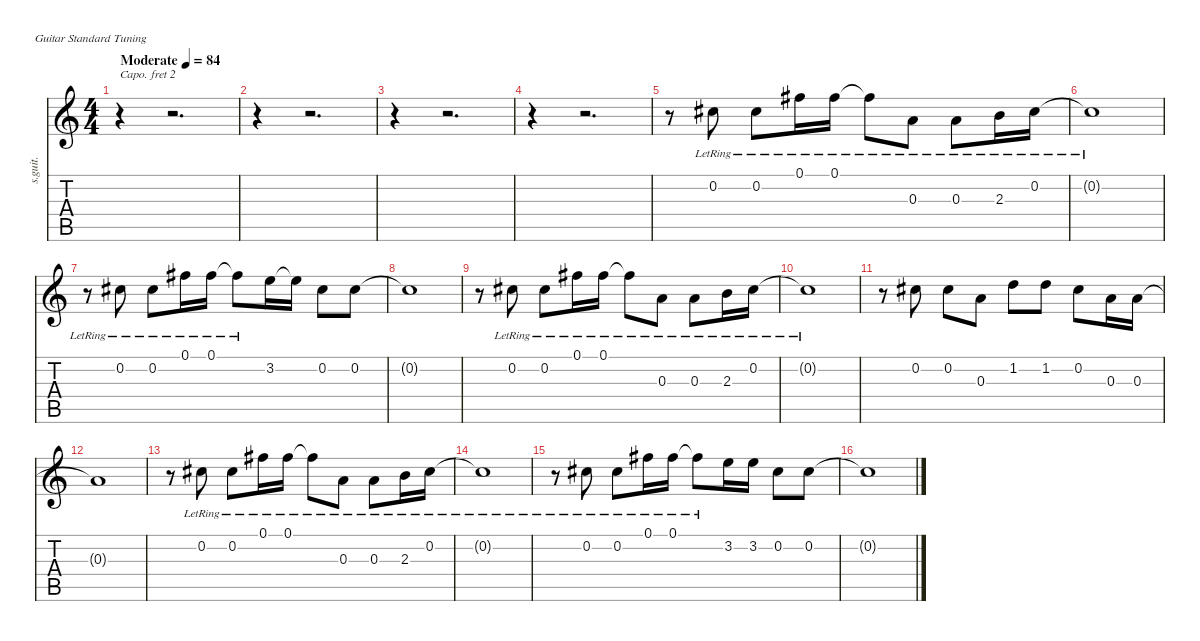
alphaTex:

\defaultSystemsLayout 4
\hideDynamics
\bracketExtendMode nobrackets
\otherSystemsTrackNameOrientation horizontal
\track ("唱歌" "s.guit.") {instrument acousticguitarsteel}
\staff {score tabs}
\capo 2
\tuning (E4 B3 G3 D3 A2 E2)
\ts (4 4)
\beaming (8 2 2 2 2)
\tempo (84 "Moderate")
\clef g2
\ks c
r.4{dy f instrument acousticguitarsteel} r.2{d} |
r.4 r.2{d} |
r.4 r.2{d} |
r.4 r.2{d} |
r.8 0.2{lr}.8 0.2{lr}.8 0.1{lr}.16 0.1{lr}.16 0.1{lr t}.8 0.3{lr}.8 0.3{lr}.8 2.3{lr}.16 0.2{lr}.16 |
0.2{lr t}.1 |
r.8 0.2{lr}.8 0.2{lr}.8 0.1{lr}.16 0.1{lr}.16 0.1{lr t}.8 3.2.16 3.2{t}.16 0.2.8 0.2.8 |
0.2{t}.1 |
r.8 0.2{lr}.8 0.2{lr}.8 0.1{lr}.16 0.1{lr}.16 0.1{lr t}.8 0.3{lr}.8 0.3{lr}.8 2.3{lr}.16 0.2{lr}.16 |
0.2{lr t}.1 |
r.8 0.2.8 0.2.8 0.3.8 1.2.8 1.2.8 0.2.8 0.3.16 0.3.16 |
0.3{t}.1 |
r.8 0.2{lr}.8 0.2{lr}.8 0.1{lr}.16 0.1{lr}.16 0.1{lr t}.8 0.3{lr}.8 0.3{lr}.8 2.3{lr}.16 0.2{lr}.16 |
0.2{lr t}.1 |
r.8 0.2{lr}.8 0.2{lr}.8 0.1{lr}.16 0.1{lr}.16 0.1{lr t}.8 3.2.16 3.2.16 0.2.8 0.2.8 |
0.2{t}.1
